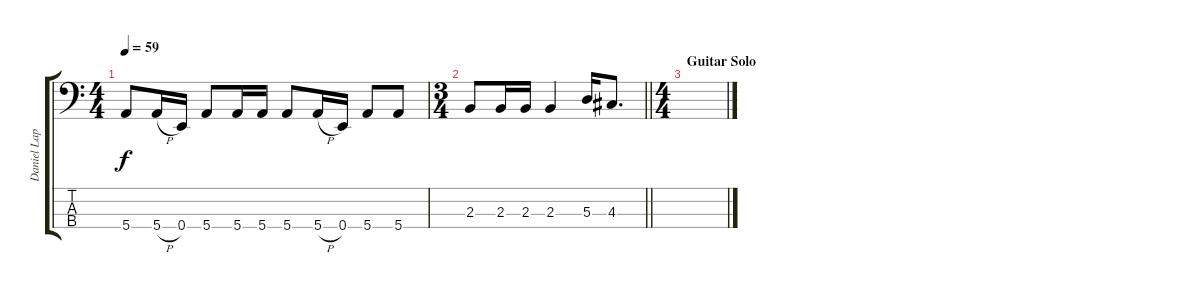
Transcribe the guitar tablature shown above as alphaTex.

\track ("Daniel Lapp" "Daniel Lap") {instrument electricbassfinger}
\staff {score tabs}
\tuning (G2 D2 A1 E1) {hide}
\ts (4 4)
\tempo 59
\clef f4
\ks c
5.4.8{dy f} 5.4{h}.16 0.4.16 5.4.8 5.4.16 5.4.16 5.4.8 5.4{h}.16 0.4.16 5.4.8 5.4.8 |
\ts (3 4)
\barLineRight lightlight
2.3.8 2.3.16 2.3.16 2.3.4 5.3.16 4.3.8{d} |
\ts (4 4)
\section ("" "Guitar Solo")
